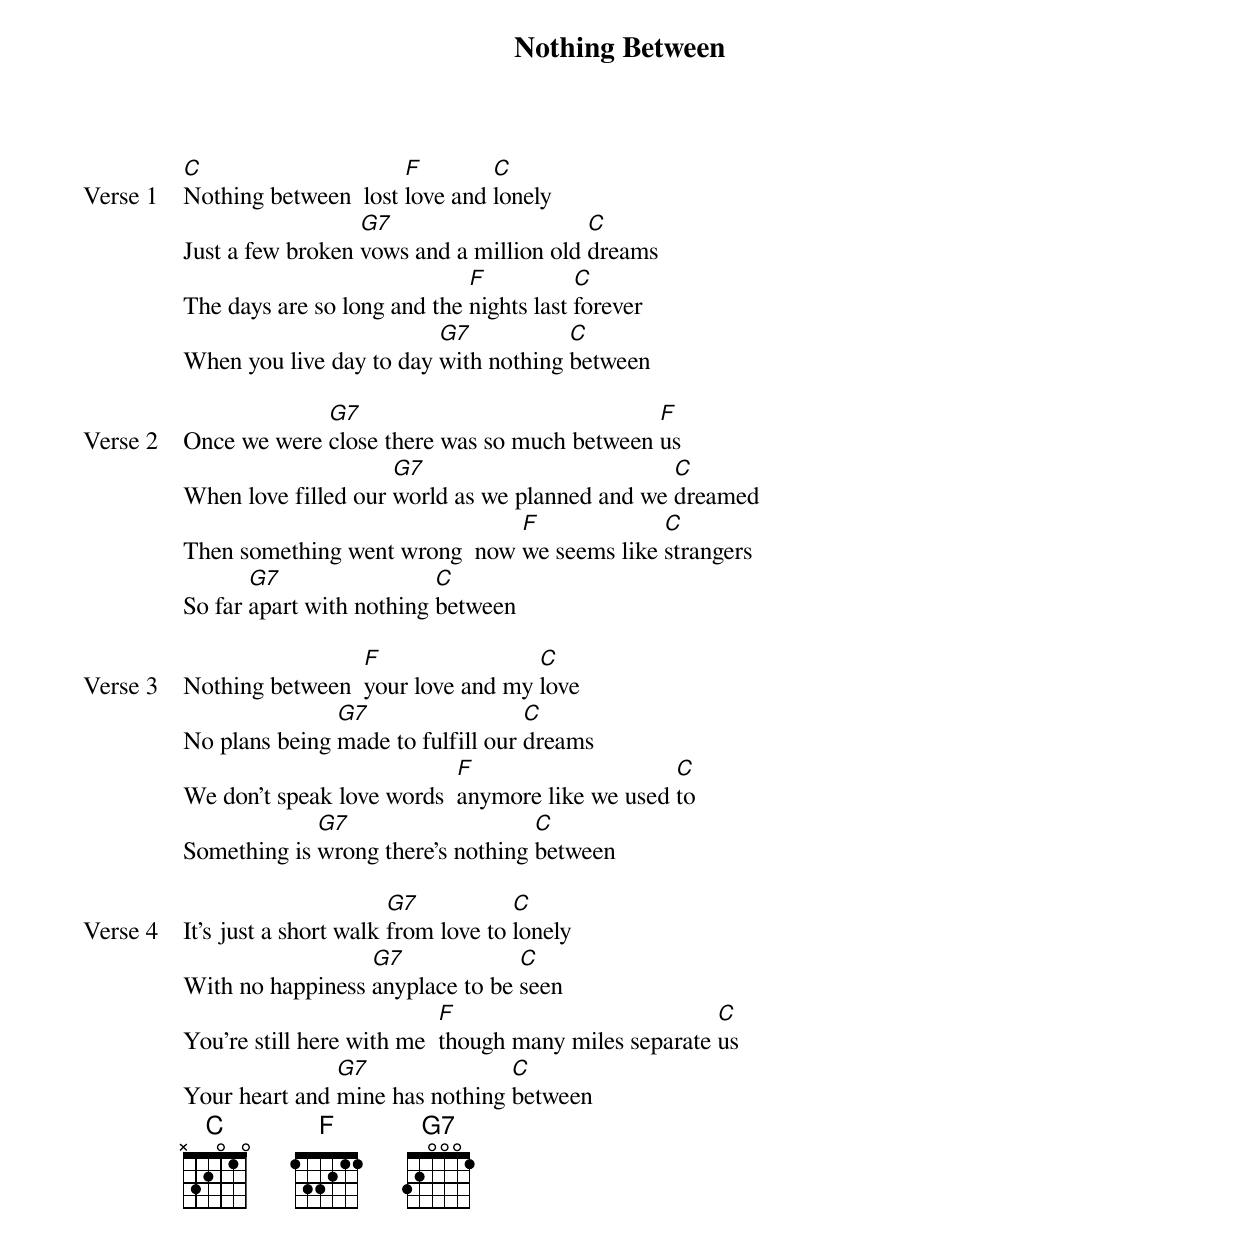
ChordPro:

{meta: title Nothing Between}
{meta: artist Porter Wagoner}
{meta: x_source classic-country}
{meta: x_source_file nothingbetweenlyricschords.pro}
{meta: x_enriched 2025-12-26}

{start_of_verse: Verse 1}
[C]Nothing between  lost [F]love and [C]lonely
Just a few broken [G7]vows and a million old [C]dreams
The days are so long and the [F]nights last [C]forever
When you live day to day [G7]with nothing [C]between
{end_of_verse}

{start_of_verse: Verse 2}
Once we were [G7]close there was so much between [F]us
When love filled our [G7]world as we planned and we [C]dreamed
Then something went wrong  now [F]we seems like [C]strangers
So far [G7]apart with nothing [C]between
{end_of_verse}

{start_of_verse: Verse 3}
Nothing between  [F]your love and my [C]love
No plans being [G7]made to fulfill our [C]dreams
We don't speak love words  [F]anymore like we used [C]to
Something is [G7]wrong there's nothing [C]between
{end_of_verse}

{start_of_verse: Verse 4}
It's just a short walk [G7]from love to [C]lonely
With no happiness [G7]anyplace to be [C]seen
You're still here with me  [F]though many miles separate [C]us
Your heart and [G7]mine has nothing [C]between
{end_of_verse}
